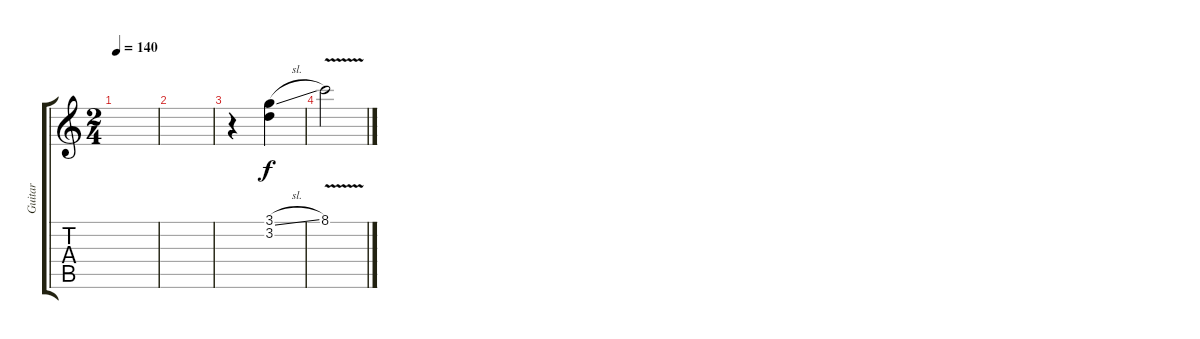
\track ("Guitar" "Guitar") {instrument overdrivenguitar}
\staff {score tabs}
\tuning (E4 B3 G3 D3 A2 E2) {hide}
\ts (2 4)
\tempo 140
\clef g2
\ks c
|
|
r.4 (3.1{sl} 3.2).4 |
8.1{v}.2
